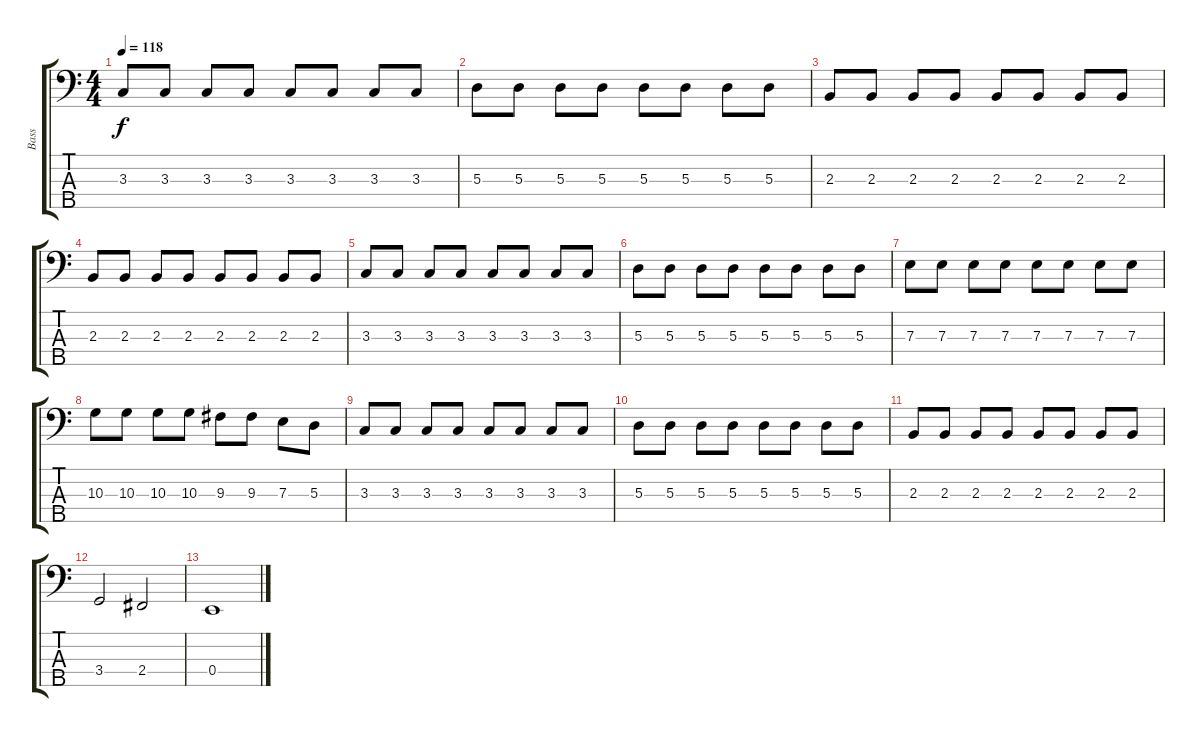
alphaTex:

\track ("Bass" "Bass") {instrument electricbassfinger}
\staff {score tabs}
\tuning (G2 D2 A1 E1 B0) {hide}
\ts (4 4)
\tempo 118
\clef f4
\ks c
3.3.8{dy f} 3.3.8 3.3.8 3.3.8 3.3.8 3.3.8 3.3.8 3.3.8 |
5.3.8 5.3.8 5.3.8 5.3.8 5.3.8 5.3.8 5.3.8 5.3.8 |
2.3.8 2.3.8 2.3.8 2.3.8 2.3.8 2.3.8 2.3.8 2.3.8 |
2.3.8 2.3.8 2.3.8 2.3.8 2.3.8 2.3.8 2.3.8 2.3.8 |
3.3.8 3.3.8 3.3.8 3.3.8 3.3.8 3.3.8 3.3.8 3.3.8 |
5.3.8 5.3.8 5.3.8 5.3.8 5.3.8 5.3.8 5.3.8 5.3.8 |
7.3.8 7.3.8 7.3.8 7.3.8 7.3.8 7.3.8 7.3.8 7.3.8 |
10.3.8 10.3.8 10.3.8 10.3.8 9.3.8 9.3.8 7.3.8 5.3.8 |
3.3.8 3.3.8 3.3.8 3.3.8 3.3.8 3.3.8 3.3.8 3.3.8 |
5.3.8 5.3.8 5.3.8 5.3.8 5.3.8 5.3.8 5.3.8 5.3.8 |
2.3.8 2.3.8 2.3.8 2.3.8 2.3.8 2.3.8 2.3.8 2.3.8 |
3.4.2 2.4.2 |
0.4.1
